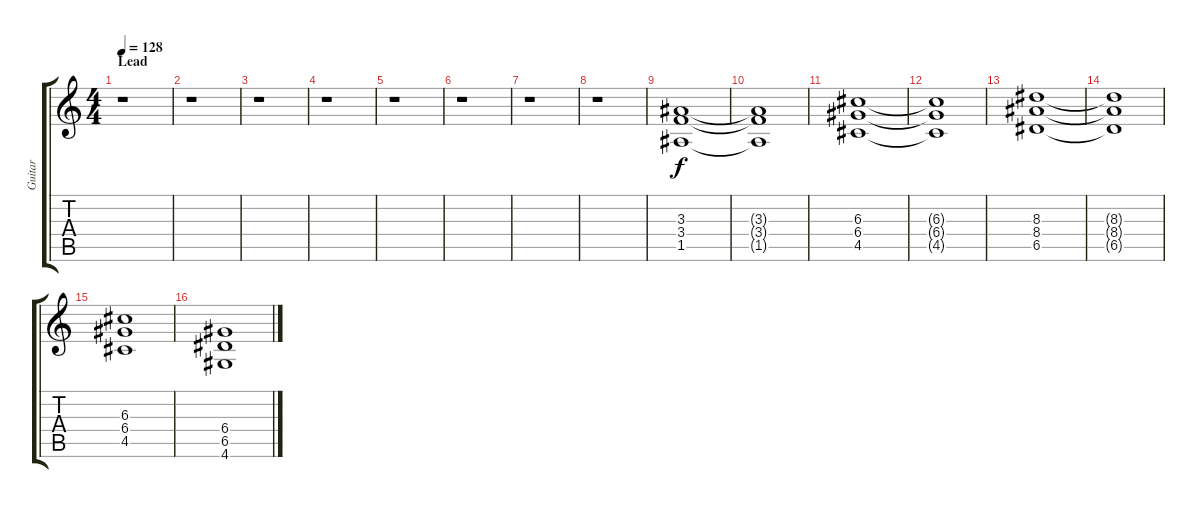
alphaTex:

\track ("Guitar" "Guitar") {instrument distortionguitar}
\staff {score tabs}
\tuning (E4 B3 G3 D3 A2 E2) {hide}
\ts (4 4)
\section ("" "Lead")
\tempo 128
\clef g2
\ks c
r.1{dy f} |
r.1 |
r.1 |
r.1 |
r.1 |
r.1 |
r.1 |
r.1 |
(3.3 3.4 1.5).1 |
(3.3{t} 3.4{t} 1.5{t}).1 |
(6.3 6.4 4.5).1 |
(6.3{t} 6.4{t} 4.5{t}).1 |
(8.3 8.4 6.5).1 |
(8.3{t} 8.4{t} 6.5{t}).1 |
(6.3 6.4 4.5).1 |
(6.4 6.5 4.6).1
